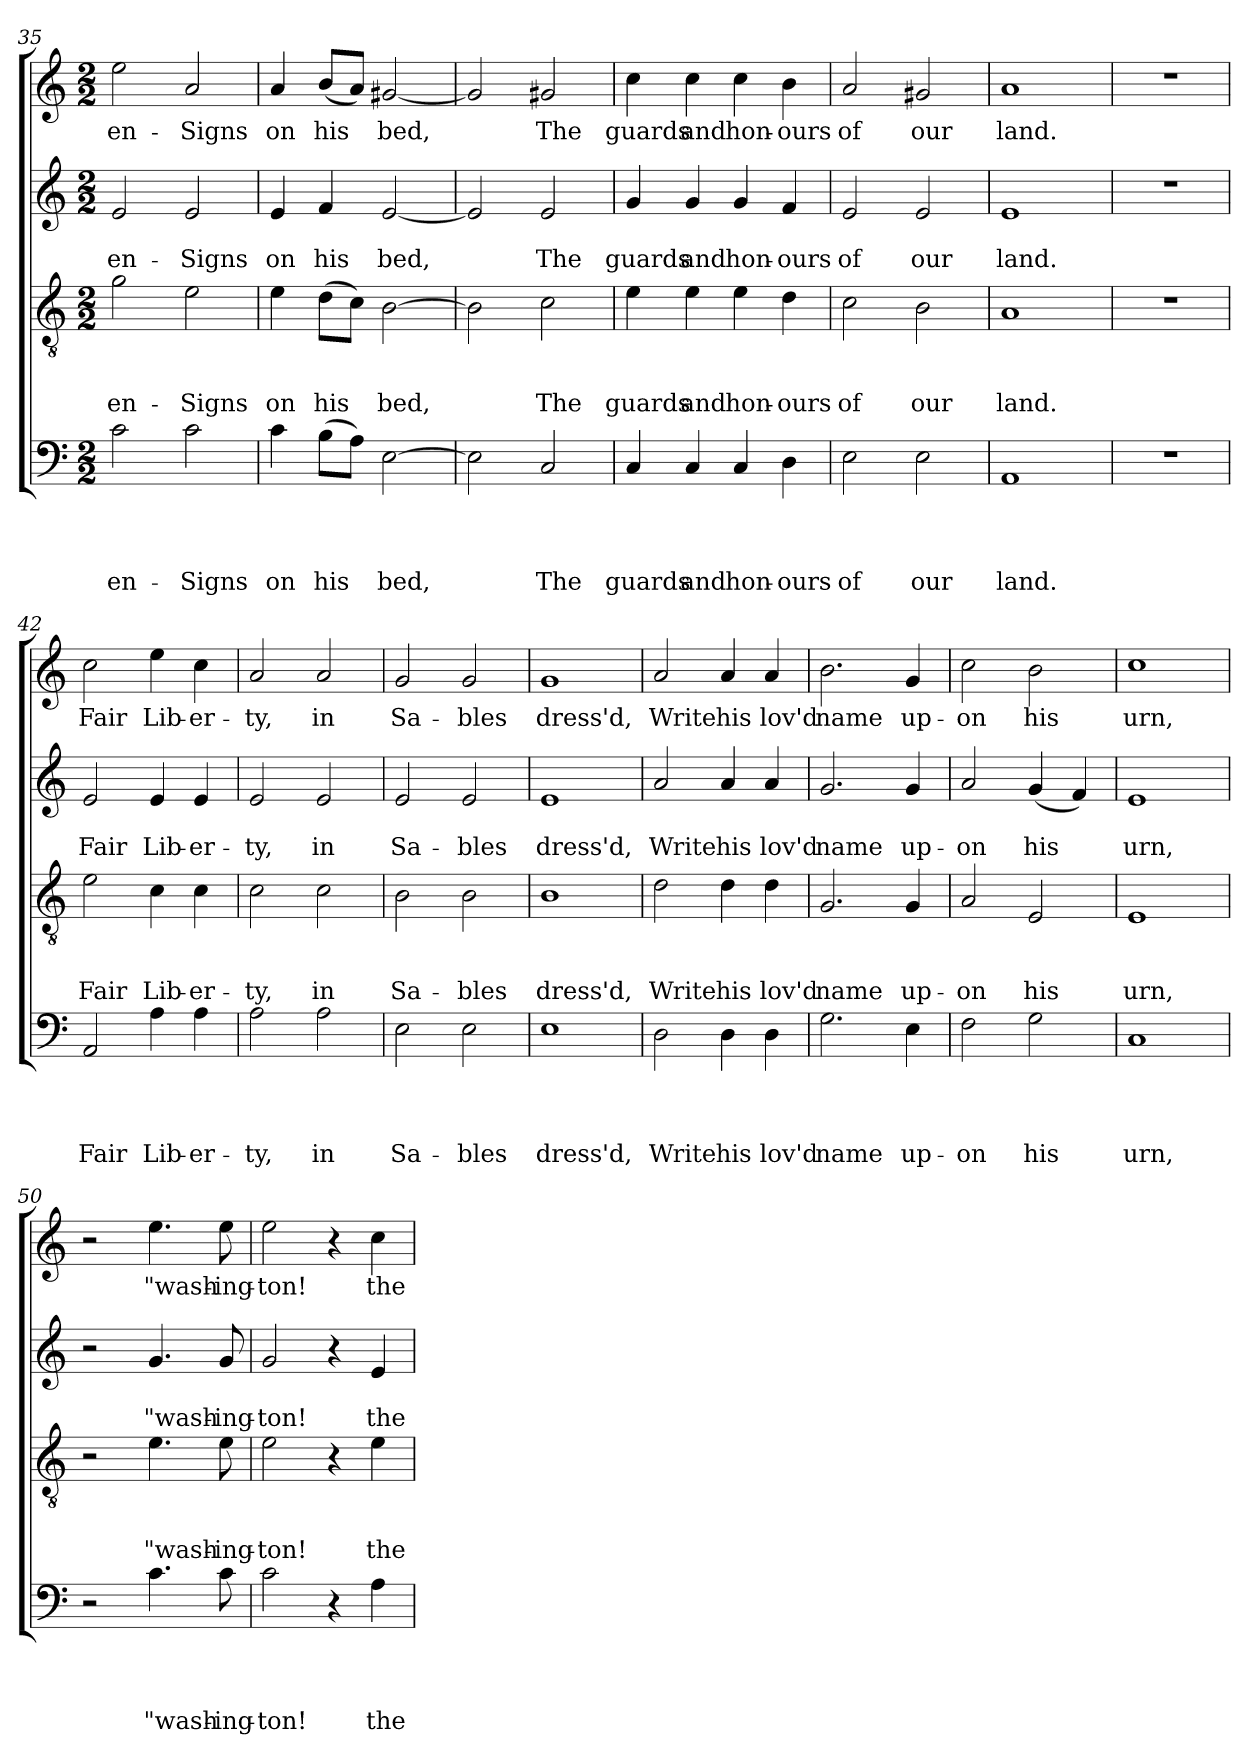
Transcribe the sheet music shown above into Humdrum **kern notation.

**kern	**text	**text	**text	**text	**kern	**text	**text	**text	**kern	**text	**text	**kern	**text
*part4	*part4	*part4	*part4	*part4	*part3	*part3	*part3	*part3	*part2	*part2	*part2	*part1	*part1
*staff4	*staff4	*staff4	*staff4	*staff4	*staff3	*staff3	*staff3	*staff3	*staff2	*staff2	*staff2	*staff1	*staff1
!!LO:PB:g=z
*clefF4	*	*	*	*	*clefGv2	*	*	*	*clefG2	*	*	*clefG2	*
*k[]	*	*	*	*	*k[]	*	*	*	*k[]	*	*	*k[]	*
*C:	*	*	*	*	*C:	*	*	*	*C:	*	*	*C:	*
*M2/2	*	*	*	*	*M2/2	*	*	*	*M2/2	*	*	*M2/2	*
=35	=35	=35	=35	=35	=35	=35	=35	=35	=35	=35	=35	=35	=35
!	!	!	!	!LO:LY:b	!	!	!	!LO:LY:b	!	!	!LO:LY:b	!	!LO:LY:b
2c\	.	.	.	en-	2g\	.	.	en-	2e/	.	en-	2ee\	en-
!	!	!	!	!LO:LY:b	!	!	!	!LO:LY:b	!	!	!LO:LY:b	!	!LO:LY:b
2c\	.	.	.	-Signs	2e\	.	.	-Signs	2e/	.	-Signs	2a/	-Signs
=36	=36	=36	=36	=36	=36	=36	=36	=36	=36	=36	=36	=36	=36
!	!	!	!	!LO:LY:b	!	!	!	!LO:LY:b	!	!	!LO:LY:b	!	!LO:LY:b
4c\	.	.	.	on	4e\	.	.	on	4e/	.	on	4a/	on
!	!	!	!	!LO:LY:b	!	!	!	!LO:LY:b	!	!	!LO:LY:b	!	!LO:LY:b
(>8B\L	.	.	.	his	(>8d\L	.	.	his	4f/	.	his	(<8b/L	his
8A\J)	.	.	.	.	8c\J)	.	.	.	.	.	.	8a/J)	.
!	!	!	!	!LO:LY:b	!	!	!	!LO:LY:b	!	!	!LO:LY:b	!	!LO:LY:b
[>2E\	.	.	.	bed,	[>2B\	.	.	bed,	[<2e/	.	bed,	[<2g#X/	bed,
=37	=37	=37	=37	=37	=37	=37	=37	=37	=37	=37	=37	=37	=37
2E\]	.	.	.	.	2B\]	.	.	.	2e/]	.	.	2g#/]	.
!	!	!	!	!LO:LY:b	!	!	!	!LO:LY:b	!	!	!LO:LY:b	!	!LO:LY:b
2C/	.	.	.	The	2c\	.	.	The	2e/	.	The	2g#X/	The
=38	=38	=38	=38	=38	=38	=38	=38	=38	=38	=38	=38	=38	=38
!	!	!	!	!LO:LY:b	!	!	!	!LO:LY:b	!	!	!LO:LY:b	!	!LO:LY:b
4C/	.	.	.	guards	4e\	.	.	guards	4g/	.	guards	4cc\	guards
!	!	!	!	!LO:LY:b	!	!	!	!LO:LY:b	!	!	!LO:LY:b	!	!LO:LY:b
4C/	.	.	.	and	4e\	.	.	and	4g/	.	and	4cc\	and
!	!	!	!	!LO:LY:b	!	!	!	!LO:LY:b	!	!	!LO:LY:b	!	!LO:LY:b
4C/	.	.	.	hon-	4e\	.	.	hon-	4g/	.	hon-	4cc\	hon-
!	!	!	!	!LO:LY:b:rj	!	!	!	!LO:LY:b:rj	!	!	!LO:LY:b:rj	!	!LO:LY:b:rj
4D\	.	.	.	-ours	4d\	.	.	-ours	4f/	.	-ours	4b\	-ours
=39	=39	=39	=39	=39	=39	=39	=39	=39	=39	=39	=39	=39	=39
!	!	!	!	!LO:LY:b	!	!	!	!LO:LY:b	!	!	!LO:LY:b	!	!LO:LY:b
2E\	.	.	.	of	2c\	.	.	of	2e/	.	of	2a/	of
!	!	!	!	!LO:LY:b	!	!	!	!LO:LY:b	!	!	!LO:LY:b	!	!LO:LY:b
2E\	.	.	.	our	2B\	.	.	our	2e/	.	our	2g#X/	our
=40	=40	=40	=40	=40	=40	=40	=40	=40	=40	=40	=40	=40	=40
!	!	!	!	!LO:LY:b	!	!	!	!LO:LY:b	!	!	!LO:LY:b	!	!LO:LY:b
1AA	.	.	.	land.	1A	.	.	land.	1e	.	land.	1a	land.
=41	=41	=41	=41	=41	=41	=41	=41	=41	=41	=41	=41	=41	=41
1r	.	.	.	.	1r	.	.	.	1r	.	.	1r	.
=42	=42	=42	=42	=42	=42	=42	=42	=42	=42	=42	=42	=42	=42
!	!	!	!	!LO:LY:b	!	!	!	!LO:LY:b	!	!	!LO:LY:b	!	!LO:LY:b
2AA/	.	.	.	Fair	2e\	.	.	Fair	2e/	.	Fair	2cc\	Fair
!	!	!	!	!LO:LY:b	!	!	!	!LO:LY:b	!	!	!LO:LY:b	!	!LO:LY:b
4A\	.	.	.	Lib-	4c\	.	.	Lib-	4e/	.	Lib-	4ee\	Lib-
!	!	!	!	!LO:LY:b:rj	!	!	!	!LO:LY:b:rj	!	!	!LO:LY:b:rj	!	!LO:LY:b:rj
4A\	.	.	.	-er-	4c\	.	.	-er-	4e/	.	-er-	4cc\	-er-
=43	=43	=43	=43	=43	=43	=43	=43	=43	=43	=43	=43	=43	=43
!	!	!	!	!LO:LY:b	!	!	!	!LO:LY:b	!	!	!LO:LY:b	!	!LO:LY:b
2A\	.	.	.	-ty,	2c\	.	.	-ty,	2e/	.	-ty,	2a/	-ty,
!	!	!	!	!LO:LY:b	!	!	!	!LO:LY:b	!	!	!LO:LY:b	!	!LO:LY:b
2A\	.	.	.	in	2c\	.	.	in	2e/	.	in	2a/	in
=44	=44	=44	=44	=44	=44	=44	=44	=44	=44	=44	=44	=44	=44
!	!	!	!	!LO:LY:b	!	!	!	!LO:LY:b	!	!	!LO:LY:b	!	!LO:LY:b
2E\	.	.	.	Sa-	2B\	.	.	Sa-	2e/	.	Sa-	2g/	Sa-
!	!	!	!	!LO:LY:b	!	!	!	!LO:LY:b	!	!	!LO:LY:b	!	!LO:LY:b
2E\	.	.	.	-bles	2B\	.	.	-bles	2e/	.	-bles	2g/	-bles
=45	=45	=45	=45	=45	=45	=45	=45	=45	=45	=45	=45	=45	=45
!	!	!	!	!LO:LY:b	!	!	!	!LO:LY:b	!	!	!LO:LY:b	!	!LO:LY:b
1E	.	.	.	dress'd,	1B	.	.	dress'd,	1e	.	dress'd,	1g	dress'd,
!!LO:LB:g=z
=46	=46	=46	=46	=46	=46	=46	=46	=46	=46	=46	=46	=46	=46
!	!	!	!	!LO:LY:b	!	!	!	!LO:LY:b	!	!	!LO:LY:b	!	!LO:LY:b
2D\	.	.	.	Write	2d\	.	.	Write	2a/	.	Write	2a/	Write
!	!	!	!	!LO:LY:b	!	!	!	!LO:LY:b	!	!	!LO:LY:b	!	!LO:LY:b
4D\	.	.	.	his	4d\	.	.	his	4a/	.	his	4a/	his
!	!	!	!	!LO:LY:b	!	!	!	!LO:LY:b	!	!	!LO:LY:b	!	!LO:LY:b
4D\	.	.	.	lov'd	4d\	.	.	lov'd	4a/	.	lov'd	4a/	lov'd
=47	=47	=47	=47	=47	=47	=47	=47	=47	=47	=47	=47	=47	=47
!	!	!	!	!LO:LY:b	!	!	!	!LO:LY:b	!	!	!LO:LY:b	!	!LO:LY:b
2.G\	.	.	.	name	2.G/	.	.	name	2.g/	.	name	2.b\	name
!	!	!	!	!LO:LY:b	!	!	!	!LO:LY:b	!	!	!LO:LY:b	!	!LO:LY:b
4E\	.	.	.	up-	4G/	.	.	up-	4g/	.	up-	4g/	up-
=48	=48	=48	=48	=48	=48	=48	=48	=48	=48	=48	=48	=48	=48
!	!	!	!	!LO:LY:b	!	!	!	!LO:LY:b	!	!	!LO:LY:b	!	!LO:LY:b
2F\	.	.	.	-on	2A/	.	.	-on	2a/	.	-on	2cc\	-on
!	!	!	!	!LO:LY:b	!	!	!	!LO:LY:b	!	!	!LO:LY:b	!	!LO:LY:b
2G\	.	.	.	his	2E/	.	.	his	(<4g/	.	his	2b\	his
.	.	.	.	.	.	.	.	.	4f/)	.	.	.	.
=49	=49	=49	=49	=49	=49	=49	=49	=49	=49	=49	=49	=49	=49
!	!	!	!	!LO:LY:b	!	!	!	!LO:LY:b	!	!	!LO:LY:b	!	!LO:LY:b
1C	.	.	.	urn,	1E	.	.	urn,	1e	.	urn,	1cc	urn,
=50	=50	=50	=50	=50	=50	=50	=50	=50	=50	=50	=50	=50	=50
2r	.	.	.	.	2r	.	.	.	2r	.	.	2r	.
!	!	!	!	!LO:LY:b	!	!	!	!LO:LY:b	!	!	!LO:LY:b	!	!LO:LY:b
4.c\	.	.	.	"wash-	4.e\	.	.	"wash-	4.g/	.	"wash-	4.ee\	"wash-
!	!	!	!	!LO:LY:b:rj	!	!	!	!LO:LY:b:rj	!	!	!LO:LY:b:rj	!	!LO:LY:b:rj
8c\	.	.	.	-ing-	8e\	.	.	-ing-	8g/	.	-ing-	8ee\	-ing-
=51	=51	=51	=51	=51	=51	=51	=51	=51	=51	=51	=51	=51	=51
!	!	!	!	!LO:LY:b	!	!	!	!LO:LY:b	!	!	!LO:LY:b	!	!LO:LY:b
2c\	.	.	.	-ton!	2e\	.	.	-ton!	2g/	.	-ton!	2ee\	-ton!
4r	.	.	.	.	4r	.	.	.	4r	.	.	4r	.
!	!	!	!	!LO:LY:b	!	!	!	!LO:LY:b	!	!	!LO:LY:b	!	!LO:LY:b
4A\	.	.	.	the	4e\	.	.	the	4e/	.	the	4cc\	the
=	=	=	=	=	=	=	=	=	=	=	=	=	=
*-	*-	*-	*-	*-	*-	*-	*-	*-	*-	*-	*-	*-	*-
